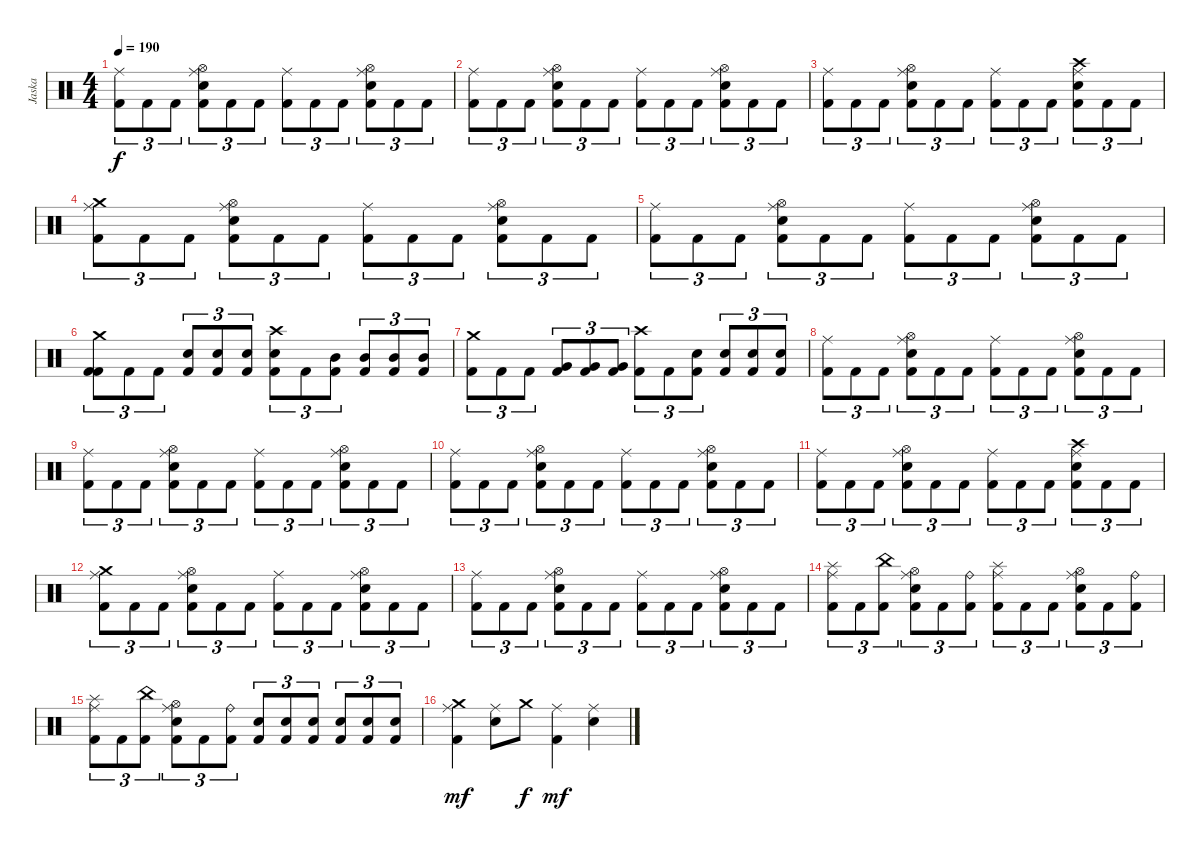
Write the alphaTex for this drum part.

\track ("Jaska" "Jaska") {instrument percussion}
\staff {score}
\articulation defaults
\ts (4 4)
\tempo 190
\clef neutral
\ks c
("Ride (middle)" "Kick (hit) 2").8{tu (3 2) dy f} "Kick (hit) 2".8{tu (3 2)} "Kick (hit) 2".8{tu (3 2)} ("Ride (middle)" "Hi-Hat (open)" "Snare (hit) 2" "Kick (hit) 2").8{tu (3 2)} "Kick (hit) 2".8{tu (3 2)} "Kick (hit) 2".8{tu (3 2)} ("Ride (middle)" "Kick (hit) 2").8{tu (3 2)} "Kick (hit) 2".8{tu (3 2)} "Kick (hit) 2".8{tu (3 2)} ("Ride (middle)" "Hi-Hat (open)" "Snare (hit) 2" "Kick (hit) 2").8{tu (3 2)} "Kick (hit) 2".8{tu (3 2)} "Kick (hit) 2".8{tu (3 2)} |
("Ride (middle)" "Kick (hit) 2").8{tu (3 2)} "Kick (hit) 2".8{tu (3 2)} "Kick (hit) 2".8{tu (3 2)} ("Ride (middle)" "Hi-Hat (open)" "Snare (hit) 2" "Kick (hit) 2").8{tu (3 2)} "Kick (hit) 2".8{tu (3 2)} "Kick (hit) 2".8{tu (3 2)} ("Ride (middle)" "Kick (hit) 2").8{tu (3 2)} "Kick (hit) 2".8{tu (3 2)} "Kick (hit) 2".8{tu (3 2)} ("Ride (middle)" "Hi-Hat (open)" "Snare (hit) 2" "Kick (hit) 2").8{tu (3 2)} "Kick (hit) 2".8{tu (3 2)} "Kick (hit) 2".8{tu (3 2)} |
("Ride (middle)" "Kick (hit) 2").8{tu (3 2)} "Kick (hit) 2".8{tu (3 2)} "Kick (hit) 2".8{tu (3 2)} ("Ride (middle)" "Hi-Hat (open)" "Snare (hit) 2" "Kick (hit) 2").8{tu (3 2)} "Kick (hit) 2".8{tu (3 2)} "Kick (hit) 2".8{tu (3 2)} ("Ride (middle)" "Kick (hit) 2").8{tu (3 2)} "Kick (hit) 2".8{tu (3 2)} "Kick (hit) 2".8{tu (3 2)} ("Ride (middle)" "Crash high (hit)" "Snare (hit) 2" "Kick (hit) 2").8{tu (3 2)} "Kick (hit) 2".8{tu (3 2)} "Kick (hit) 2".8{tu (3 2)} |
("Ride (middle)" "Crash medium (hit)" "Kick (hit) 2").8{tu (3 2)} "Kick (hit) 2".8{tu (3 2)} "Kick (hit) 2".8{tu (3 2)} ("Ride (middle)" "Hi-Hat (open)" "Snare (hit) 2" "Kick (hit) 2").8{tu (3 2)} "Kick (hit) 2".8{tu (3 2)} "Kick (hit) 2".8{tu (3 2)} ("Ride (middle)" "Kick (hit) 2").8{tu (3 2)} "Kick (hit) 2".8{tu (3 2)} "Kick (hit) 2".8{tu (3 2)} ("Ride (middle)" "Hi-Hat (open)" "Snare (hit) 2" "Kick (hit) 2").8{tu (3 2)} "Kick (hit) 2".8{tu (3 2)} "Kick (hit) 2".8{tu (3 2)} |
("Ride (middle)" "Kick (hit) 2").8{tu (3 2)} "Kick (hit) 2".8{tu (3 2)} "Kick (hit) 2".8{tu (3 2)} ("Ride (middle)" "Hi-Hat (open)" "Snare (hit) 2" "Kick (hit) 2").8{tu (3 2)} "Kick (hit) 2".8{tu (3 2)} "Kick (hit) 2".8{tu (3 2)} ("Ride (middle)" "Kick (hit) 2").8{tu (3 2)} "Kick (hit) 2".8{tu (3 2)} "Kick (hit) 2".8{tu (3 2)} ("Ride (middle)" "Hi-Hat (open)" "Snare (hit) 2" "Kick (hit) 2").8{tu (3 2)} "Kick (hit) 2".8{tu (3 2)} "Kick (hit) 2".8{tu (3 2)} |
("Crash medium (hit)" "Kick (hit) 2" "Kick (hit) 2").8{tu (3 2)} "Kick (hit) 2".8{tu (3 2)} "Kick (hit) 2".8{tu (3 2)} ("Snare (hit) 2" "Kick (hit) 2").8{tu (3 2)} ("Snare (hit) 2" "Kick (hit) 2").8{tu (3 2)} ("Snare (hit) 2" "Kick (hit) 2").8{tu (3 2)} ("Crash high (hit)" "Snare (hit) 2" "Kick (hit) 2").8{tu (3 2)} "Kick (hit) 2".8{tu (3 2)} ("Mid Tom (hit)" "Kick (hit) 2").8{tu (3 2)} ("Mid Tom (hit)" "Kick (hit) 2").8{tu (3 2)} ("Mid Tom (hit)" "Kick (hit) 2").8{tu (3 2)} ("Mid Tom (hit)" "Kick (hit) 2").8{tu (3 2)} |
("Crash medium (hit)" "Kick (hit) 2").8{tu (3 2)} "Kick (hit) 2".8{tu (3 2)} "Kick (hit) 2".8{tu (3 2)} ("Very Low Tom (hit)" "Kick (hit) 2").8{tu (3 2)} ("Very Low Tom (hit)" "Kick (hit) 2").8{tu (3 2)} ("Very Low Tom (hit)" "Kick (hit) 2").8{tu (3 2)} ("Crash high (hit)" "Kick (hit) 2").8{tu (3 2)} "Kick (hit) 2".8{tu (3 2)} ("Snare (hit) 2" "Kick (hit) 2").8{tu (3 2)} ("Snare (hit) 2" "Kick (hit) 2").8{tu (3 2)} ("Snare (hit) 2" "Kick (hit) 2").8{tu (3 2)} ("Snare (hit) 2" "Kick (hit) 2").8{tu (3 2)} |
("Ride (middle)" "Kick (hit) 2").8{tu (3 2)} "Kick (hit) 2".8{tu (3 2)} "Kick (hit) 2".8{tu (3 2)} ("Ride (middle)" "Hi-Hat (open)" "Snare (hit) 2" "Kick (hit) 2").8{tu (3 2)} "Kick (hit) 2".8{tu (3 2)} "Kick (hit) 2".8{tu (3 2)} ("Ride (middle)" "Kick (hit) 2").8{tu (3 2)} "Kick (hit) 2".8{tu (3 2)} "Kick (hit) 2".8{tu (3 2)} ("Ride (middle)" "Hi-Hat (open)" "Snare (hit) 2" "Kick (hit) 2").8{tu (3 2)} "Kick (hit) 2".8{tu (3 2)} "Kick (hit) 2".8{tu (3 2)} |
("Ride (middle)" "Kick (hit) 2").8{tu (3 2)} "Kick (hit) 2".8{tu (3 2)} "Kick (hit) 2".8{tu (3 2)} ("Ride (middle)" "Hi-Hat (open)" "Snare (hit) 2" "Kick (hit) 2").8{tu (3 2)} "Kick (hit) 2".8{tu (3 2)} "Kick (hit) 2".8{tu (3 2)} ("Ride (middle)" "Kick (hit) 2").8{tu (3 2)} "Kick (hit) 2".8{tu (3 2)} "Kick (hit) 2".8{tu (3 2)} ("Ride (middle)" "Hi-Hat (open)" "Snare (hit) 2" "Kick (hit) 2").8{tu (3 2)} "Kick (hit) 2".8{tu (3 2)} "Kick (hit) 2".8{tu (3 2)} |
("Ride (middle)" "Kick (hit) 2").8{tu (3 2)} "Kick (hit) 2".8{tu (3 2)} "Kick (hit) 2".8{tu (3 2)} ("Ride (middle)" "Hi-Hat (open)" "Snare (hit) 2" "Kick (hit) 2").8{tu (3 2)} "Kick (hit) 2".8{tu (3 2)} "Kick (hit) 2".8{tu (3 2)} ("Ride (middle)" "Kick (hit) 2").8{tu (3 2)} "Kick (hit) 2".8{tu (3 2)} "Kick (hit) 2".8{tu (3 2)} ("Ride (middle)" "Hi-Hat (open)" "Snare (hit) 2" "Kick (hit) 2").8{tu (3 2)} "Kick (hit) 2".8{tu (3 2)} "Kick (hit) 2".8{tu (3 2)} |
("Ride (middle)" "Kick (hit) 2").8{tu (3 2)} "Kick (hit) 2".8{tu (3 2)} "Kick (hit) 2".8{tu (3 2)} ("Ride (middle)" "Hi-Hat (open)" "Snare (hit) 2" "Kick (hit) 2").8{tu (3 2)} "Kick (hit) 2".8{tu (3 2)} "Kick (hit) 2".8{tu (3 2)} ("Ride (middle)" "Kick (hit) 2").8{tu (3 2)} "Kick (hit) 2".8{tu (3 2)} "Kick (hit) 2".8{tu (3 2)} ("Ride (middle)" "Crash high (hit)" "Snare (hit) 2" "Kick (hit) 2").8{tu (3 2)} "Kick (hit) 2".8{tu (3 2)} "Kick (hit) 2".8{tu (3 2)} |
("Ride (middle)" "Crash medium (hit)" "Kick (hit) 2").8{tu (3 2)} "Kick (hit) 2".8{tu (3 2)} "Kick (hit) 2".8{tu (3 2)} ("Ride (middle)" "Hi-Hat (open)" "Snare (hit) 2" "Kick (hit) 2").8{tu (3 2)} "Kick (hit) 2".8{tu (3 2)} "Kick (hit) 2".8{tu (3 2)} ("Ride (middle)" "Kick (hit) 2").8{tu (3 2)} "Kick (hit) 2".8{tu (3 2)} "Kick (hit) 2".8{tu (3 2)} ("Ride (middle)" "Hi-Hat (open)" "Snare (hit) 2" "Kick (hit) 2").8{tu (3 2)} "Kick (hit) 2".8{tu (3 2)} "Kick (hit) 2".8{tu (3 2)} |
("Ride (middle)" "Kick (hit) 2").8{tu (3 2)} "Kick (hit) 2".8{tu (3 2)} "Kick (hit) 2".8{tu (3 2)} ("Ride (middle)" "Hi-Hat (open)" "Snare (hit) 2" "Kick (hit) 2").8{tu (3 2)} "Kick (hit) 2".8{tu (3 2)} "Kick (hit) 2".8{tu (3 2)} ("Ride (middle)" "Kick (hit) 2").8{tu (3 2)} "Kick (hit) 2".8{tu (3 2)} "Kick (hit) 2".8{tu (3 2)} ("Ride (middle)" "Hi-Hat (open)" "Snare (hit) 2" "Kick (hit) 2").8{tu (3 2)} "Kick (hit) 2".8{tu (3 2)} "Kick (hit) 2".8{tu (3 2)} |
("Ride (middle)" "Splash (hit)" "Kick (hit) 2").8{tu (3 2)} "Kick (hit) 2".8{tu (3 2)} ("China (hit)" "Kick (hit) 2").8{tu (3 2)} ("Ride (middle)" "Hi-Hat (open)" "Snare (hit) 2" "Kick (hit) 2").8{tu (3 2)} "Kick (hit) 2".8{tu (3 2)} ("Ride (bell)" "Kick (hit) 2").8{tu (3 2)} ("Ride (middle)" "Splash (hit)" "Kick (hit) 2").8{tu (3 2)} "Kick (hit) 2".8{tu (3 2)} "Kick (hit) 2".8{tu (3 2)} ("Ride (middle)" "Hi-Hat (open)" "Snare (hit) 2" "Kick (hit) 2").8{tu (3 2)} "Kick (hit) 2".8{tu (3 2)} ("Ride (bell)" "Kick (hit) 2").8{tu (3 2)} |
("Ride (middle)" "Splash (hit)" "Kick (hit) 2").8{tu (3 2)} "Kick (hit) 2".8{tu (3 2)} ("China (hit)" "Kick (hit) 2").8{tu (3 2)} ("Ride (middle)" "Hi-Hat (open)" "Snare (hit) 2" "Kick (hit) 2").8{tu (3 2)} "Kick (hit) 2".8{tu (3 2)} ("Ride (bell)" "Kick (hit) 2").8{tu (3 2)} ("Snare (hit) 2" "Kick (hit) 2").8{tu (3 2)} ("Snare (hit) 2" "Kick (hit) 2").8{tu (3 2)} ("Snare (hit) 2" "Kick (hit) 2").8{tu (3 2)} ("Snare (hit) 2" "Kick (hit) 2").8{tu (3 2)} ("Snare (hit) 2" "Kick (hit) 2").8{tu (3 2)} ("Snare (hit) 2" "Kick (hit) 2").8{tu (3 2)} |
("Ride (middle)" "Crash medium (hit)" "Kick (hit) 2").4{dy mf} ("Ride (middle)" "Snare (hit) 2").8 "Crash medium (hit)".8{dy f} ("Ride (middle)" "Kick (hit) 2").4{dy mf} ("Ride (middle)" "Snare (hit) 2").4
